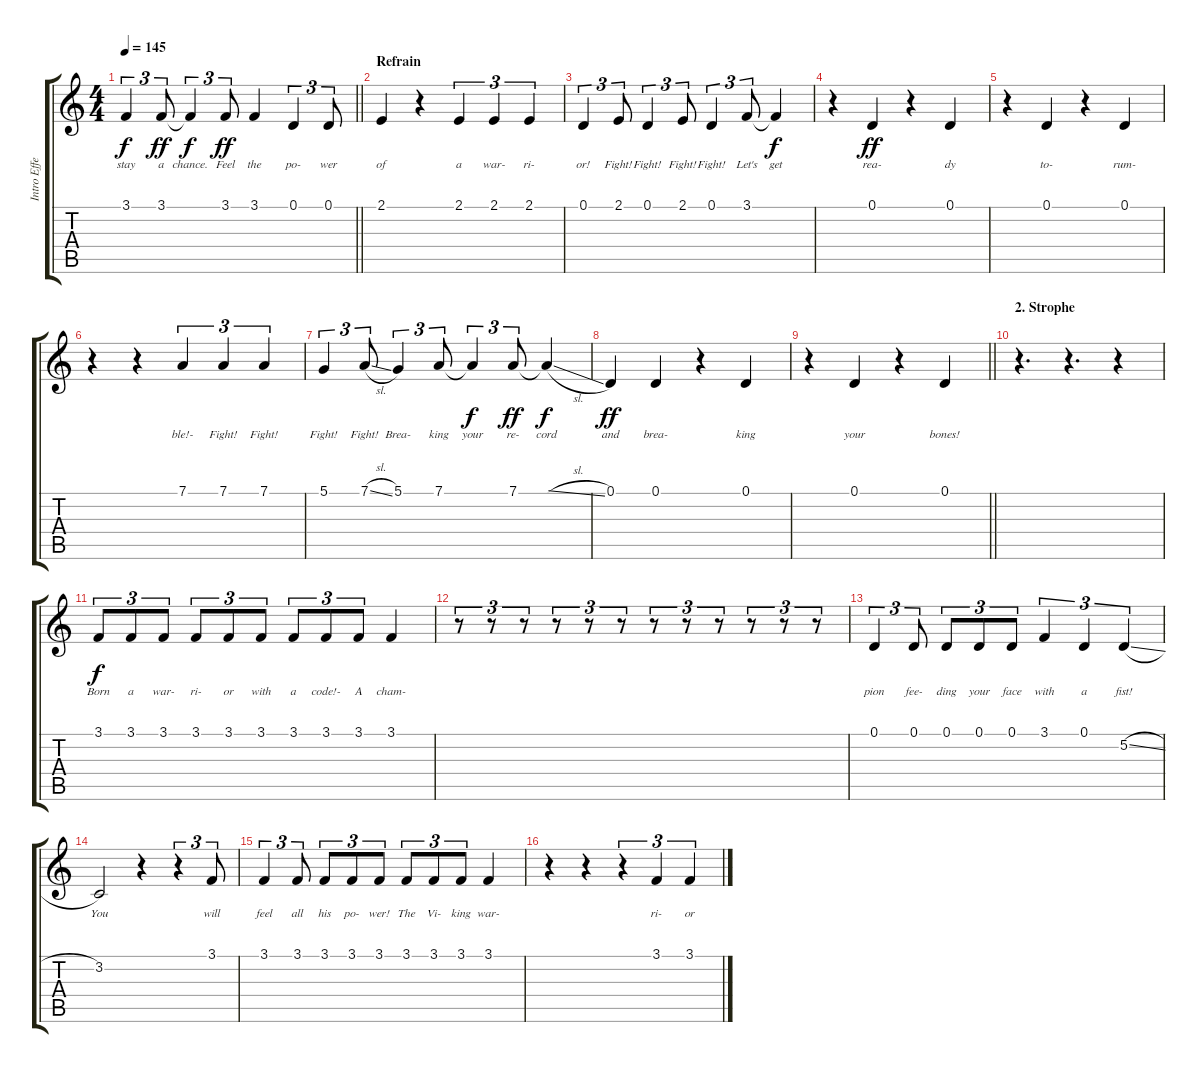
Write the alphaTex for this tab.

\track ("Intro Effekt + Voice" "Intro Effe") {instrument lead3calliope}
\staff {score tabs}
\tuning (D4 A3 F3 C3 G2 D2) {hide}
\ts (4 4)
\tempo 145
\clef g2
\barLineRight lightlight
\ks c
3.1{t}.4{tu (3 2) lyrics (0 "stay") lyrics (1 "") lyrics (2 "") lyrics (3 "") lyrics (4 "") dy f} 3.1.8{tu (3 2) lyrics (0 "a") lyrics (1 "") lyrics (2 "") lyrics (3 "") lyrics (4 "") dy ff} 3.1{t}.4{tu (3 2) lyrics (0 "chance.") lyrics (1 "") lyrics (2 "") lyrics (3 "") lyrics (4 "") dy f} 3.1.8{tu (3 2) lyrics (0 "Feel") lyrics (1 "") lyrics (2 "") lyrics (3 "") lyrics (4 "") dy ff} 3.1.4{lyrics (0 "the") lyrics (1 "") lyrics (2 "") lyrics (3 "") lyrics (4 "")} 0.1.4{tu (3 2) lyrics (0 "po-") lyrics (1 "") lyrics (2 "") lyrics (3 "") lyrics (4 "")} 0.1.8{tu (3 2) lyrics (0 "wer") lyrics (1 "") lyrics (2 "") lyrics (3 "") lyrics (4 "")} |
\section ("" "Refrain")
2.1.4{lyrics (0 "of") lyrics (1 "") lyrics (2 "") lyrics (3 "") lyrics (4 "")} r.4 2.1.4{tu (3 2) lyrics (0 "a") lyrics (1 "") lyrics (2 "") lyrics (3 "") lyrics (4 "")} 2.1.4{tu (3 2) lyrics (0 "war-") lyrics (1 "") lyrics (2 "") lyrics (3 "") lyrics (4 "")} 2.1.4{tu (3 2) lyrics (0 "ri-") lyrics (1 "") lyrics (2 "") lyrics (3 "") lyrics (4 "")} |
0.1.4{tu (3 2) lyrics (0 "or!") lyrics (1 "") lyrics (2 "") lyrics (3 "") lyrics (4 "")} 2.1.8{tu (3 2) lyrics (0 "Fight!") lyrics (1 "") lyrics (2 "") lyrics (3 "") lyrics (4 "")} 0.1.4{tu (3 2) lyrics (0 "Fight!") lyrics (1 "") lyrics (2 "") lyrics (3 "") lyrics (4 "")} 2.1.8{tu (3 2) lyrics (0 "Fight!") lyrics (1 "") lyrics (2 "") lyrics (3 "") lyrics (4 "")} 0.1.4{tu (3 2) lyrics (0 "Fight!") lyrics (1 "") lyrics (2 "") lyrics (3 "") lyrics (4 "")} 3.1.8{tu (3 2) lyrics (0 "Let's") lyrics (1 "") lyrics (2 "") lyrics (3 "") lyrics (4 "")} 3.1{t}.4{lyrics (0 "get") lyrics (1 "") lyrics (2 "") lyrics (3 "") lyrics (4 "") dy f} |
r.4 0.1.4{lyrics (0 "rea-") lyrics (1 "") lyrics (2 "") lyrics (3 "") lyrics (4 "") dy ff instrument lead6voice} r.4 0.1.4{lyrics (0 "dy") lyrics (1 "") lyrics (2 "") lyrics (3 "") lyrics (4 "")} |
r.4 0.1.4{lyrics (0 "to-") lyrics (1 "") lyrics (2 "") lyrics (3 "") lyrics (4 "")} r.4 0.1.4{lyrics (0 "rum-") lyrics (1 "") lyrics (2 "") lyrics (3 "") lyrics (4 "")} |
r.4 r.4 7.1.4{tu (3 2) lyrics (0 "ble!-") lyrics (1 "") lyrics (2 "") lyrics (3 "") lyrics (4 "") instrument lead2sawtooth} 7.1.4{tu (3 2) lyrics (0 "Fight!") lyrics (1 "") lyrics (2 "") lyrics (3 "") lyrics (4 "")} 7.1.4{tu (3 2) lyrics (0 "Fight!") lyrics (1 "") lyrics (2 "") lyrics (3 "") lyrics (4 "")} |
5.1.4{tu (3 2) lyrics (0 "Fight!") lyrics (1 "") lyrics (2 "") lyrics (3 "") lyrics (4 "")} 7.1{sl}.8{tu (3 2) lyrics (0 "Fight!") lyrics (1 "") lyrics (2 "") lyrics (3 "") lyrics (4 "")} 5.1.4{tu (3 2) lyrics (0 "Brea-") lyrics (1 "") lyrics (2 "") lyrics (3 "") lyrics (4 "")} 7.1.8{tu (3 2) lyrics (0 "king") lyrics (1 "") lyrics (2 "") lyrics (3 "") lyrics (4 "")} 7.1{t}.4{tu (3 2) lyrics (0 "your") lyrics (1 "") lyrics (2 "") lyrics (3 "") lyrics (4 "") dy f} 7.1.8{tu (3 2) lyrics (0 "re-") lyrics (1 "") lyrics (2 "") lyrics (3 "") lyrics (4 "") dy ff} 7.1{sl t}.4{lyrics (0 "cord") lyrics (1 "") lyrics (2 "") lyrics (3 "") lyrics (4 "") dy f} |
0.1.4{lyrics (0 "and") lyrics (1 "") lyrics (2 "") lyrics (3 "") lyrics (4 "") dy ff} 0.1.4{lyrics (0 "brea-") lyrics (1 "") lyrics (2 "") lyrics (3 "") lyrics (4 "") instrument lead6voice} r.4 0.1.4{lyrics (0 "king") lyrics (1 "") lyrics (2 "") lyrics (3 "") lyrics (4 "")} |
\barLineRight lightlight
r.4 0.1.4{lyrics (0 "your") lyrics (1 "") lyrics (2 "") lyrics (3 "") lyrics (4 "")} r.4 0.1.4{lyrics (0 "bones!") lyrics (1 "") lyrics (2 "") lyrics (3 "") lyrics (4 "")} |
\section ("" "2. Strophe")
r.4{d instrument lead2sawtooth} r.4{d} r.4 |
3.1.8{tu (3 2) lyrics (0 "Born") lyrics (1 "") lyrics (2 "") lyrics (3 "") lyrics (4 "") dy f} 3.1.8{tu (3 2) lyrics (0 "a") lyrics (1 "") lyrics (2 "") lyrics (3 "") lyrics (4 "")} 3.1.8{tu (3 2) lyrics (0 "war-") lyrics (1 "") lyrics (2 "") lyrics (3 "") lyrics (4 "")} 3.1.8{tu (3 2) lyrics (0 "ri-") lyrics (1 "") lyrics (2 "") lyrics (3 "") lyrics (4 "")} 3.1.8{tu (3 2) lyrics (0 "or") lyrics (1 "") lyrics (2 "") lyrics (3 "") lyrics (4 "")} 3.1.8{tu (3 2) lyrics (0 "with") lyrics (1 "") lyrics (2 "") lyrics (3 "") lyrics (4 "")} 3.1.8{tu (3 2) lyrics (0 "a") lyrics (1 "") lyrics (2 "") lyrics (3 "") lyrics (4 "")} 3.1.8{tu (3 2) lyrics (0 "code!-") lyrics (1 "") lyrics (2 "") lyrics (3 "") lyrics (4 "")} 3.1.8{tu (3 2) lyrics (0 "A") lyrics (1 "") lyrics (2 "") lyrics (3 "") lyrics (4 "")} 3.1.4{lyrics (0 "cham-") lyrics (1 "") lyrics (2 "") lyrics (3 "") lyrics (4 "")} |
r.8{tu (3 2)} r.8{tu (3 2)} r.8{tu (3 2)} r.8{tu (3 2)} r.8{tu (3 2)} r.8{tu (3 2)} r.8{tu (3 2)} r.8{tu (3 2)} r.8{tu (3 2)} r.8{tu (3 2)} r.8{tu (3 2)} r.8{tu (3 2)} |
0.1.4{tu (3 2) lyrics (0 "pion") lyrics (1 "") lyrics (2 "") lyrics (3 "") lyrics (4 "")} 0.1.8{tu (3 2) lyrics (0 "fee-") lyrics (1 "") lyrics (2 "") lyrics (3 "") lyrics (4 "")} 0.1.8{tu (3 2) lyrics (0 "ding") lyrics (1 "") lyrics (2 "") lyrics (3 "") lyrics (4 "")} 0.1.8{tu (3 2) lyrics (0 "your") lyrics (1 "") lyrics (2 "") lyrics (3 "") lyrics (4 "")} 0.1.8{tu (3 2) lyrics (0 "face") lyrics (1 "") lyrics (2 "") lyrics (3 "") lyrics (4 "")} 3.1.4{tu (3 2) lyrics (0 "with") lyrics (1 "") lyrics (2 "") lyrics (3 "") lyrics (4 "")} 0.1.4{tu (3 2) lyrics (0 "a") lyrics (1 "") lyrics (2 "") lyrics (3 "") lyrics (4 "")} 5.2{sl}.4{tu (3 2) lyrics (0 "fist!") lyrics (1 "") lyrics (2 "") lyrics (3 "") lyrics (4 "")} |
3.2.2{lyrics (0 "You") lyrics (1 "") lyrics (2 "") lyrics (3 "") lyrics (4 "")} r.4 r.4{tu (3 2)} 3.1.8{tu (3 2) lyrics (0 "will") lyrics (1 "") lyrics (2 "") lyrics (3 "") lyrics (4 "")} |
3.1.4{tu (3 2) lyrics (0 "feel") lyrics (1 "") lyrics (2 "") lyrics (3 "") lyrics (4 "")} 3.1.8{tu (3 2) lyrics (0 "all") lyrics (1 "") lyrics (2 "") lyrics (3 "") lyrics (4 "")} 3.1.8{tu (3 2) lyrics (0 "his") lyrics (1 "") lyrics (2 "") lyrics (3 "") lyrics (4 "")} 3.1.8{tu (3 2) lyrics (0 "po-") lyrics (1 "") lyrics (2 "") lyrics (3 "") lyrics (4 "")} 3.1.8{tu (3 2) lyrics (0 "wer!") lyrics (1 "") lyrics (2 "") lyrics (3 "") lyrics (4 "")} 3.1.8{tu (3 2) lyrics (0 "The") lyrics (1 "") lyrics (2 "") lyrics (3 "") lyrics (4 "")} 3.1.8{tu (3 2) lyrics (0 "Vi-") lyrics (1 "") lyrics (2 "") lyrics (3 "") lyrics (4 "")} 3.1.8{tu (3 2) lyrics (0 "king") lyrics (1 "") lyrics (2 "") lyrics (3 "") lyrics (4 "")} 3.1.4{lyrics (0 "war-") lyrics (1 "") lyrics (2 "") lyrics (3 "") lyrics (4 "")} |
r.4 r.4 r.4{tu (3 2)} 3.1.4{tu (3 2) lyrics (0 "ri-") lyrics (1 "") lyrics (2 "") lyrics (3 "") lyrics (4 "")} 3.1.4{tu (3 2) lyrics (0 "or") lyrics (1 "") lyrics (2 "") lyrics (3 "") lyrics (4 "")}
